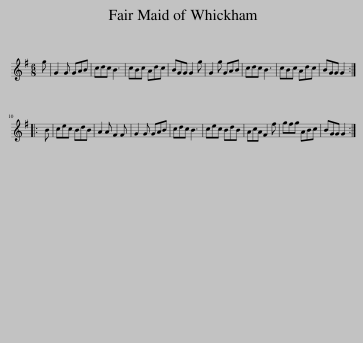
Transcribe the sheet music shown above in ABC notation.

X:1
L:1/8
M:6/8
I:linebreak $
K:G
V:1 treble
V:1
 g | G2 G GAB | cdc B3 | cBc Adc | BGG G2 g | %5
 G2 g GAB | cdc B3 | cBc Adc | BGG G2 ::$ B | %10
 cec BdB | A2 A F2 F | G2 G GAB | cdc B3 | cec BdB | %15
 AcA F2 f | gfg ABc | BGG G2 :| %18
